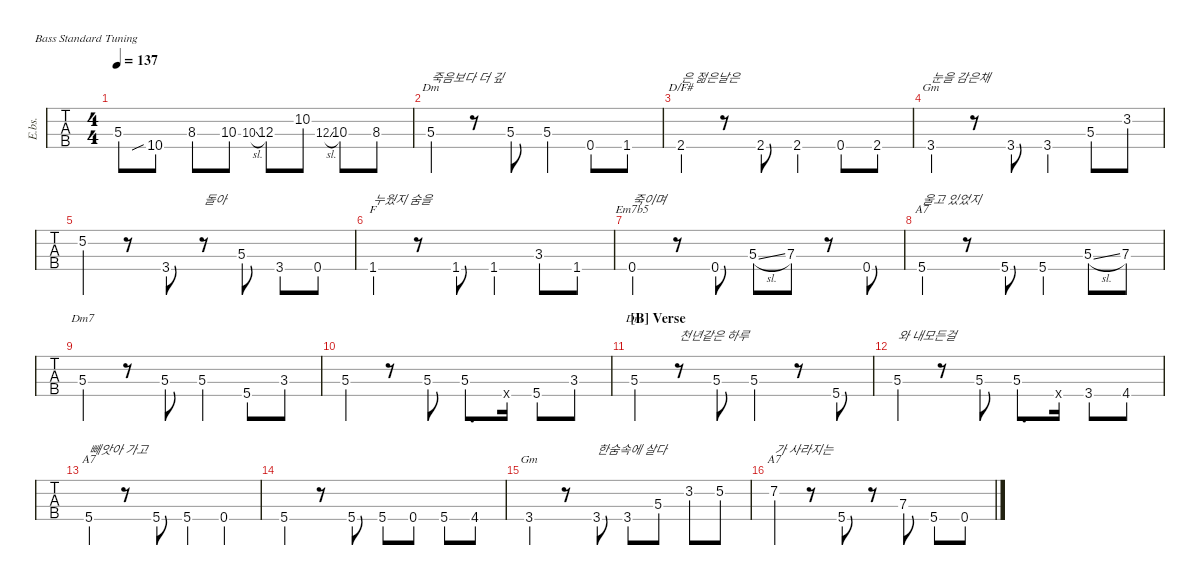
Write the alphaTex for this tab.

\defaultSystemsLayout 4
\hideDynamics
\bracketExtendMode nobrackets
\track ("Bass" "E.bs.") {defaultSystemsLayout 4 instrument acousticbass}
\staff {tabs}
\tuning (G2 D2 A1 E1)
\chord ("Dm" x x 5 x) {showdiagram false showfingering false}
\chord ("F" x x x 1) {showdiagram false showfingering false}
\chord ("A7" x x x 5) {showdiagram false showfingering false}
\chord ("Gm" x x x 3) {showdiagram false showfingering false}
\chord ("A7" x 7 x x) {firstfret 7 showdiagram false showfingering false}
\chord ("D/F#" x x x 2) {showdiagram false showfingering false}
\chord ("Em7b5" x x x 0) {showdiagram false showfingering false}
\chord ("Dm7" x x 5 x) {showdiagram false showfingering false}
\ts (4 4)
\tempo 137
\clef f4
\ks f
5.3{acc forcenatural}.8{dy mf} 10.4{sib acc forcenatural}.8 8.3{acc forcenatural}.8 10.3{acc forcenatural}.8 10.3{sl acc forcenatural}.8{gr} 12.3{acc forcenatural}.8 10.2{acc forcenatural}.8 12.3{sl acc forcenatural}.8{gr} 10.3{acc forcenatural}.8 8.3{acc forcenatural}.8 |
5.3{acc forcenatural}.4{ch "Dm" txt "죽음보다 더 깊"} r.8 5.3{st acc forcenatural}.8 5.3{acc forcenatural}.4 0.4{acc forcenatural}.8 1.4{acc forcenatural}.8 |
2.4{acc b}.4{ch "D/F#" txt "은 젊은날은"} r.8 2.4{st acc b}.8 2.4{acc b}.4 0.4{acc forcenatural}.8 2.4{acc b}.8 |
3.4{acc forcenatural}.4{ch "Gm" txt "눈을 감은채"} r.8 3.4{st acc forcenatural}.8 3.4{acc forcenatural}.4 5.3{acc forcenatural}.8 3.2{acc forcenatural}.8 |
5.2{acc forcenatural}.4 r.8 3.4{st acc forcenatural}.8 r.8{txt "돌아"} 5.3{acc forcenatural}.8 3.4{acc forcenatural}.8 0.4{acc forcenatural}.8 |
1.4{acc forcenatural}.4{ch "F" txt "누웠지 숨을"} r.8 1.4{st acc forcenatural}.8 1.4{acc forcenatural}.4 3.3{acc forcenatural}.8 1.4{acc forcenatural}.8 |
0.4{acc forcenatural}.4{ch "Em7b5" txt "죽이며"} r.8 0.4{st acc forcenatural}.8 5.3{sl acc forcenatural}.8 7.3{acc forcenatural}.8 r.8 0.4{acc forcenatural}.8 |
5.4{acc forcenatural}.4{ch "A7" txt "울고 있었지"} r.8 5.4{st acc forcenatural}.8 5.4{acc forcenatural}.4 5.3{sl acc forcenatural}.8 7.3{acc forcenatural}.8 |
5.3{acc forcenatural}.4{ch "Dm7"} r.8 5.3{st acc forcenatural}.8 5.3{acc forcenatural}.4 5.4{acc forcenatural}.8 3.3{acc forcenatural}.8 |
5.3{acc forcenatural}.4 r.8 5.3{st acc forcenatural}.8 5.3{acc forcenatural}.8{d} 0.4{x acc forcenatural}.16 5.4{acc forcenatural}.8 3.3{acc forcenatural}.8 |
\section ("B" "Verse")
5.3{acc forcenatural}.4{ch "Dm"} r.8{txt "천년같은 하루"} 5.3{st acc forcenatural}.8 5.3{acc forcenatural}.4 r.8 5.4{acc forcenatural}.8 |
5.3{acc forcenatural}.4{txt "와 내모든걸"} r.8 5.3{st acc forcenatural}.8 5.3{acc forcenatural}.8{d} 0.4{x acc forcenatural}.16 3.4{acc forcenatural}.8 4.4{acc b}.8 |
5.4{acc forcenatural}.4{ch "A7" txt "빼앗아 가고"} r.8 5.4{st acc forcenatural}.8 5.4{acc forcenatural}.4 0.4{acc forcenatural}.4 |
5.4{acc forcenatural}.4 r.8 5.4{st acc forcenatural}.8 5.4{acc forcenatural}.8 0.4{acc forcenatural}.8 5.4{acc forcenatural}.8 4.4{acc b}.8 |
3.4{acc forcenatural}.4{ch "Gm"} r.8 3.4{st acc forcenatural}.8{txt "한숨속에 살다"} 3.4{acc forcenatural}.8 5.3{acc forcenatural}.8 3.2{acc forcenatural}.8 5.2{acc forcenatural}.8 |
7.2{acc forcenatural}.4{ch "A7" txt "가 사라지는"} r.8 5.4{st acc forcenatural}.8 r.8 7.3{acc forcenatural}.8 5.4{acc forcenatural}.8 0.4{acc forcenatural}.8
